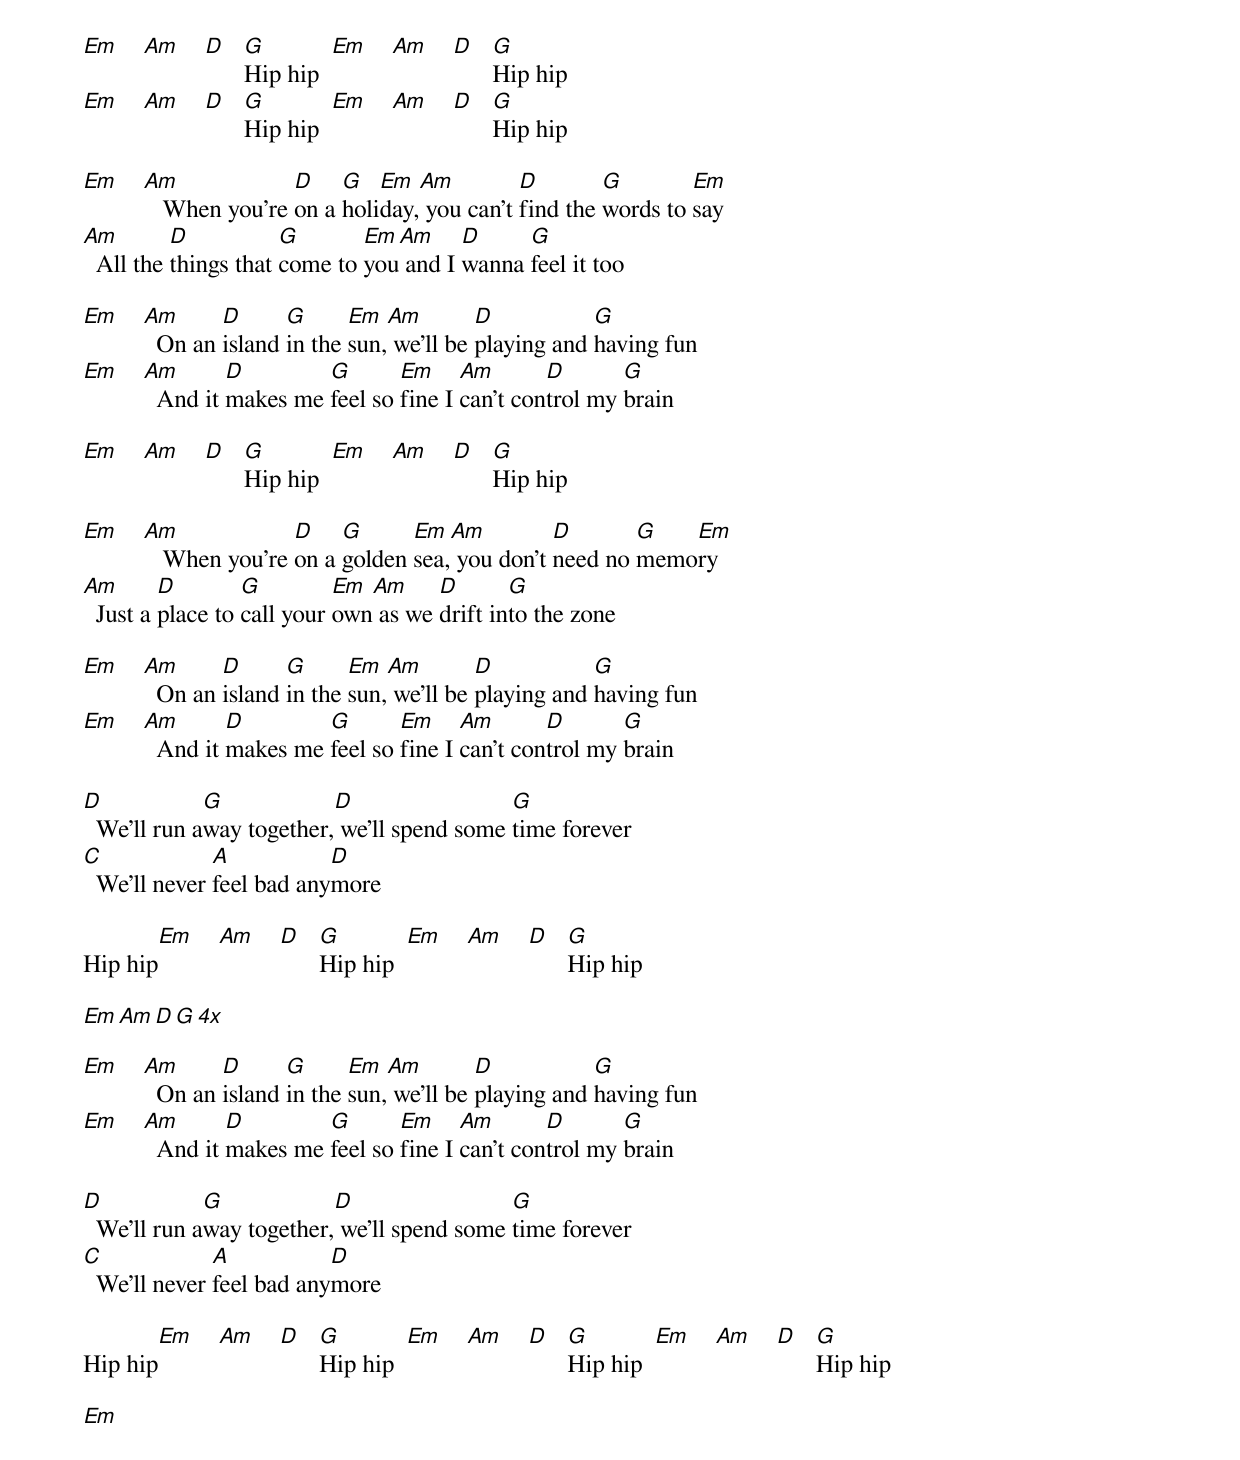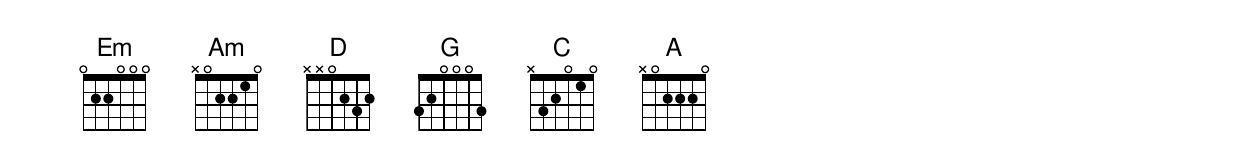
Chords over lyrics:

Em  Am  D  G        Em  Am  D  G
           Hip hip             Hip hip
Em  Am  D  G        Em  Am  D  G
           Hip hip             Hip hip

Em  Am             D    G   Em  Am         D        G        Em
       When you're on a holiday, you can't find the words to say
Am        D           G       Em Am     D     G
  All the things that come to you and I wanna feel it too

Em  Am      D      G      Em  Am        D           G
      On an island in the sun, we'll be playing and having fun
Em  Am       D        G       Em     Am       D       G
      And it makes me feel so fine I can't control my brain

Em  Am  D  G        Em  Am  D  G
           Hip hip             Hip hip

Em  Am             D    G      Em  Am         D       G   Em
       When you're on a golden sea, you don't need no memory
Am       D        G         Em Am     D       G
  Just a place to call your own as we drift into the zone

Em  Am      D      G      Em  Am        D           G
      On an island in the sun, we'll be playing and having fun
Em  Am       D        G       Em     Am       D       G
      And it makes me feel so fine I can't control my brain

D            G            D                 G
  We'll run away together, we'll spend some time forever
C             A           D
  We'll never feel bad anymore

       Em  Am  D  G        Em  Am  D  G
Hip hip           Hip hip             Hip hip

Em  Am  D  G   4x

Em  Am      D      G      Em  Am        D           G
      On an island in the sun, we'll be playing and having fun
Em  Am       D        G       Em     Am       D       G
      And it makes me feel so fine I can't control my brain

D            G            D                 G
  We'll run away together, we'll spend some time forever
C             A           D
  We'll never feel bad anymore

       Em  Am  D  G        Em  Am  D  G        Em  Am  D  G
Hip hip           Hip hip             Hip hip             Hip hip

Em
